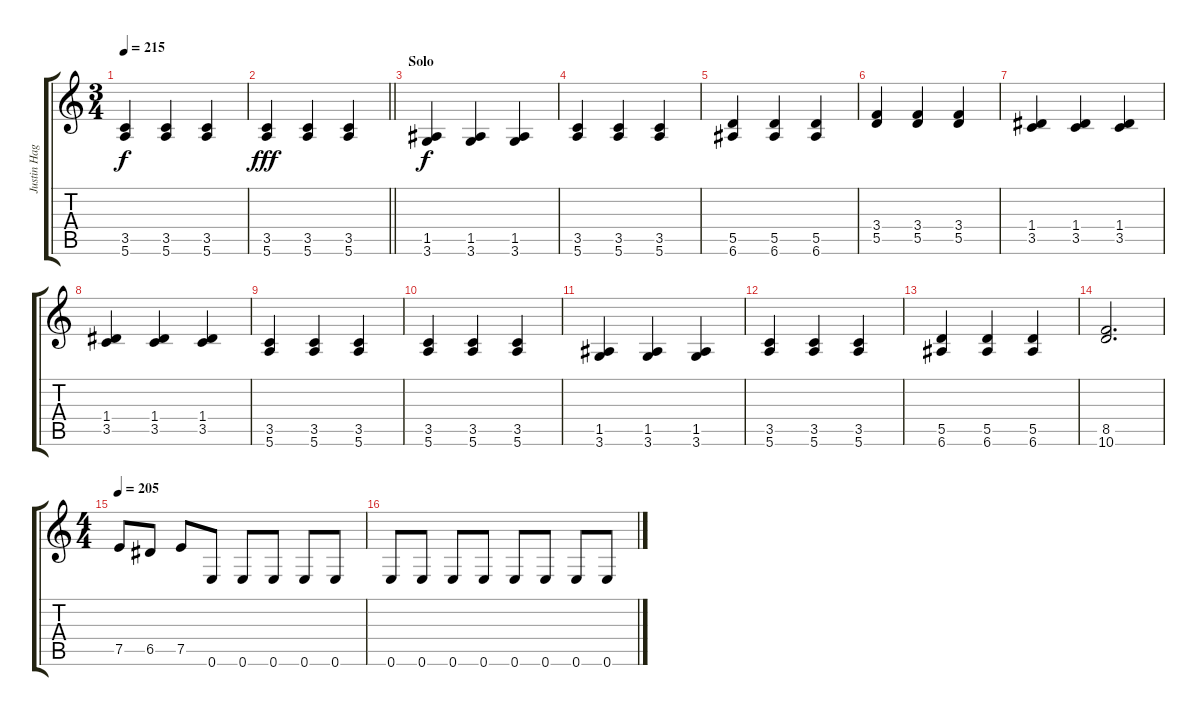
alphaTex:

\track ("Justin Hagberg (3 Inches of Blood)" "Justin Hag") {instrument distortionguitar}
\staff {score tabs}
\tuning (E4 B3 G3 D3 A2 E2) {hide}
\ts (3 4)
\tempo 215
\clef g2
\ks c
(3.5 5.6).4{dy f} (3.5 5.6).4 (3.5 5.6).4 |
\barLineRight lightlight
(3.5 5.6).4{dy fff} (3.5 5.6).4 (3.5 5.6).4 |
\section ("" "Solo")
(1.5 3.6).4{dy f volume 14} (1.5 3.6).4 (1.5 3.6).4 |
(3.5 5.6).4 (3.5 5.6).4 (3.5 5.6).4 |
(5.5 6.6).4 (5.5 6.6).4 (5.5 6.6).4 |
(3.4 5.5).4 (3.4 5.5).4 (3.4 5.5).4 |
(1.4 3.5).4 (1.4 3.5).4 (1.4 3.5).4 |
(1.4 3.5).4 (1.4 3.5).4 (1.4 3.5).4 |
(3.5 5.6).4 (3.5 5.6).4 (3.5 5.6).4 |
(3.5 5.6).4 (3.5 5.6).4 (3.5 5.6).4 |
(1.5 3.6).4{volume 14} (1.5 3.6).4 (1.5 3.6).4 |
(3.5 5.6).4 (3.5 5.6).4 (3.5 5.6).4 |
(5.5 6.6).4 (5.5 6.6).4 (5.5 6.6).4 |
(8.5 10.6).2{d} |
\ts (4 4)
\tempo 205
7.5.8{volume 16} 6.5.8 7.5.8 0.6.8 0.6.8 0.6.8 0.6.8 0.6.8 |
0.6.8 0.6.8 0.6.8 0.6.8 0.6.8 0.6.8 0.6.8 0.6.8
